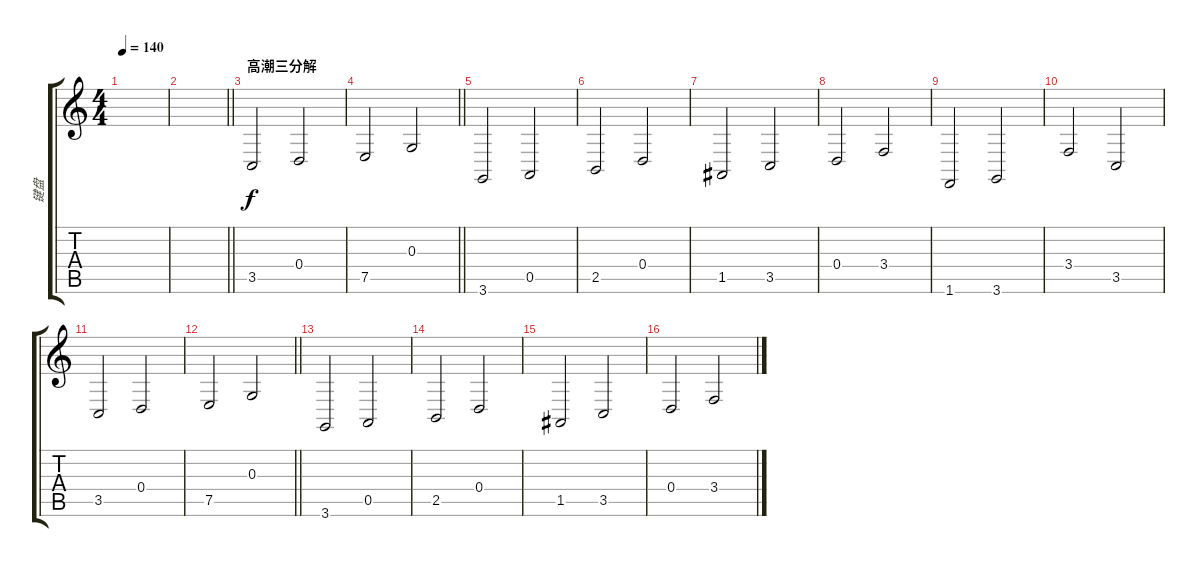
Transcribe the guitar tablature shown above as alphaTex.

\track ("键盘" "键盘") {instrument tremolostrings}
\staff {score tabs}
\tuning (E4 B3 G3 D3 A2 E2) {hide}
\ts (4 4)
\tempo 140
\clef g2
\ks c
|
\barLineRight lightlight
|
\section ("" "高潮三分解")
3.5.2 0.4.2 |
\barLineRight lightlight
7.5.2 0.3.2 |
3.6.2 0.5.2 |
2.5.2 0.4.2 |
1.5.2 3.5.2 |
0.4.2 3.4.2 |
1.6.2 3.6.2 |
3.4.2 3.5.2 |
3.5.2 0.4.2 |
\barLineRight lightlight
7.5.2 0.3.2 |
3.6.2 0.5.2 |
2.5.2 0.4.2 |
1.5.2 3.5.2 |
0.4.2 3.4.2
